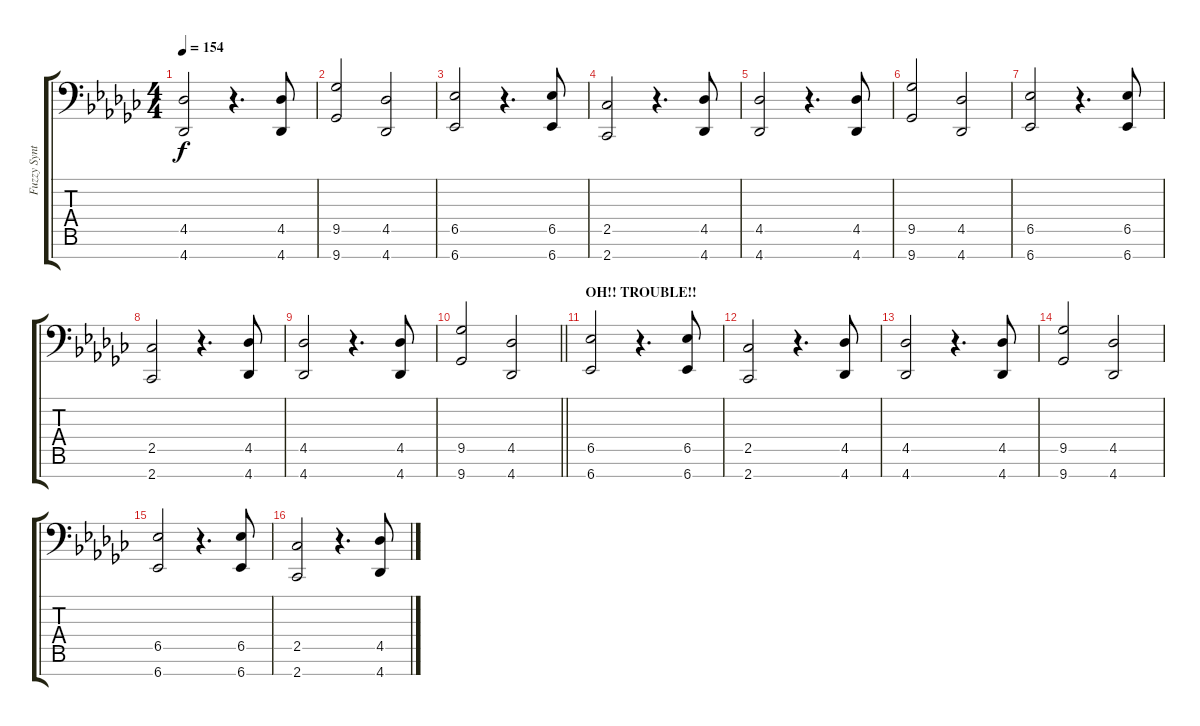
\track ("Fuzzy Synth" "Fuzzy Synt") {instrument lead2sawtooth}
\staff {score tabs}
\tuning (E4 B3 G3 D3 A2 E2 A1) {hide}
\ts (4 4)
\tempo 154
\clef f4
\ks gb
(4.5 4.7).2{dy f} r.4{d} (4.5 4.7).8 |
(9.5 9.7).2 (4.5 4.7).2 |
(6.5 6.7).2 r.4{d} (6.5 6.7).8 |
(2.5 2.7).2 r.4{d} (4.5 4.7).8 |
(4.5 4.7).2 r.4{d} (4.5 4.7).8 |
(9.5 9.7).2 (4.5 4.7).2 |
(6.5 6.7).2 r.4{d} (6.5 6.7).8 |
(2.5 2.7).2 r.4{d} (4.5 4.7).8 |
(4.5 4.7).2 r.4{d} (4.5 4.7).8 |
\barLineRight lightlight
(9.5 9.7).2 (4.5 4.7).2 |
\section ("" "OH!! TROUBLE!!")
(6.5 6.7).2 r.4{d} (6.5 6.7).8 |
(2.5 2.7).2 r.4{d} (4.5 4.7).8 |
(4.5 4.7).2 r.4{d} (4.5 4.7).8 |
(9.5 9.7).2 (4.5 4.7).2 |
(6.5 6.7).2 r.4{d} (6.5 6.7).8 |
(2.5 2.7).2 r.4{d} (4.5 4.7).8
